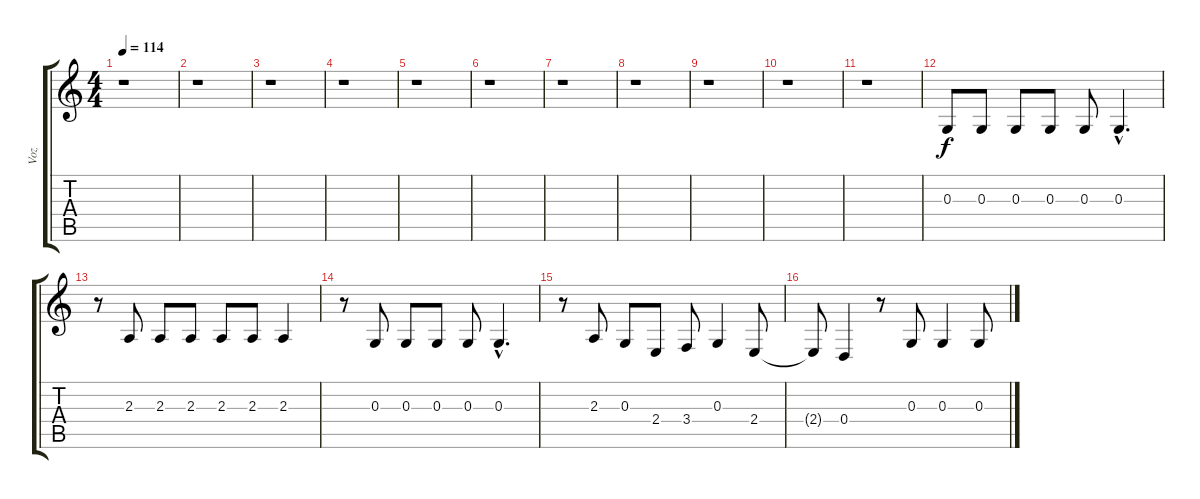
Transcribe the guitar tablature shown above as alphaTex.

\track ("Voz" "Voz") {instrument lead1square}
\staff {score tabs}
\tuning (E4 B3 G3 D3 A2 E2) {hide}
\ts (4 4)
\tempo 114
\clef g2
\ks c
r.1{dy f} |
r.1 |
r.1 |
r.1 |
r.1 |
r.1 |
r.1 |
r.1 |
r.1 |
r.1 |
r.1 |
0.3.8 0.3.8 0.3.8 0.3.8 0.3.8 0.3{hac}.4{d} |
r.8 2.3.8 2.3.8 2.3.8 2.3.8 2.3.8 2.3.4 |
r.8 0.3.8 0.3.8 0.3.8 0.3.8 0.3{hac}.4{d} |
r.8 2.3.8 0.3.8 2.4.8 3.4.8 0.3.4 2.4.8 |
2.4{t}.8 0.4.4 r.8 0.3.8 0.3.4 0.3.8
